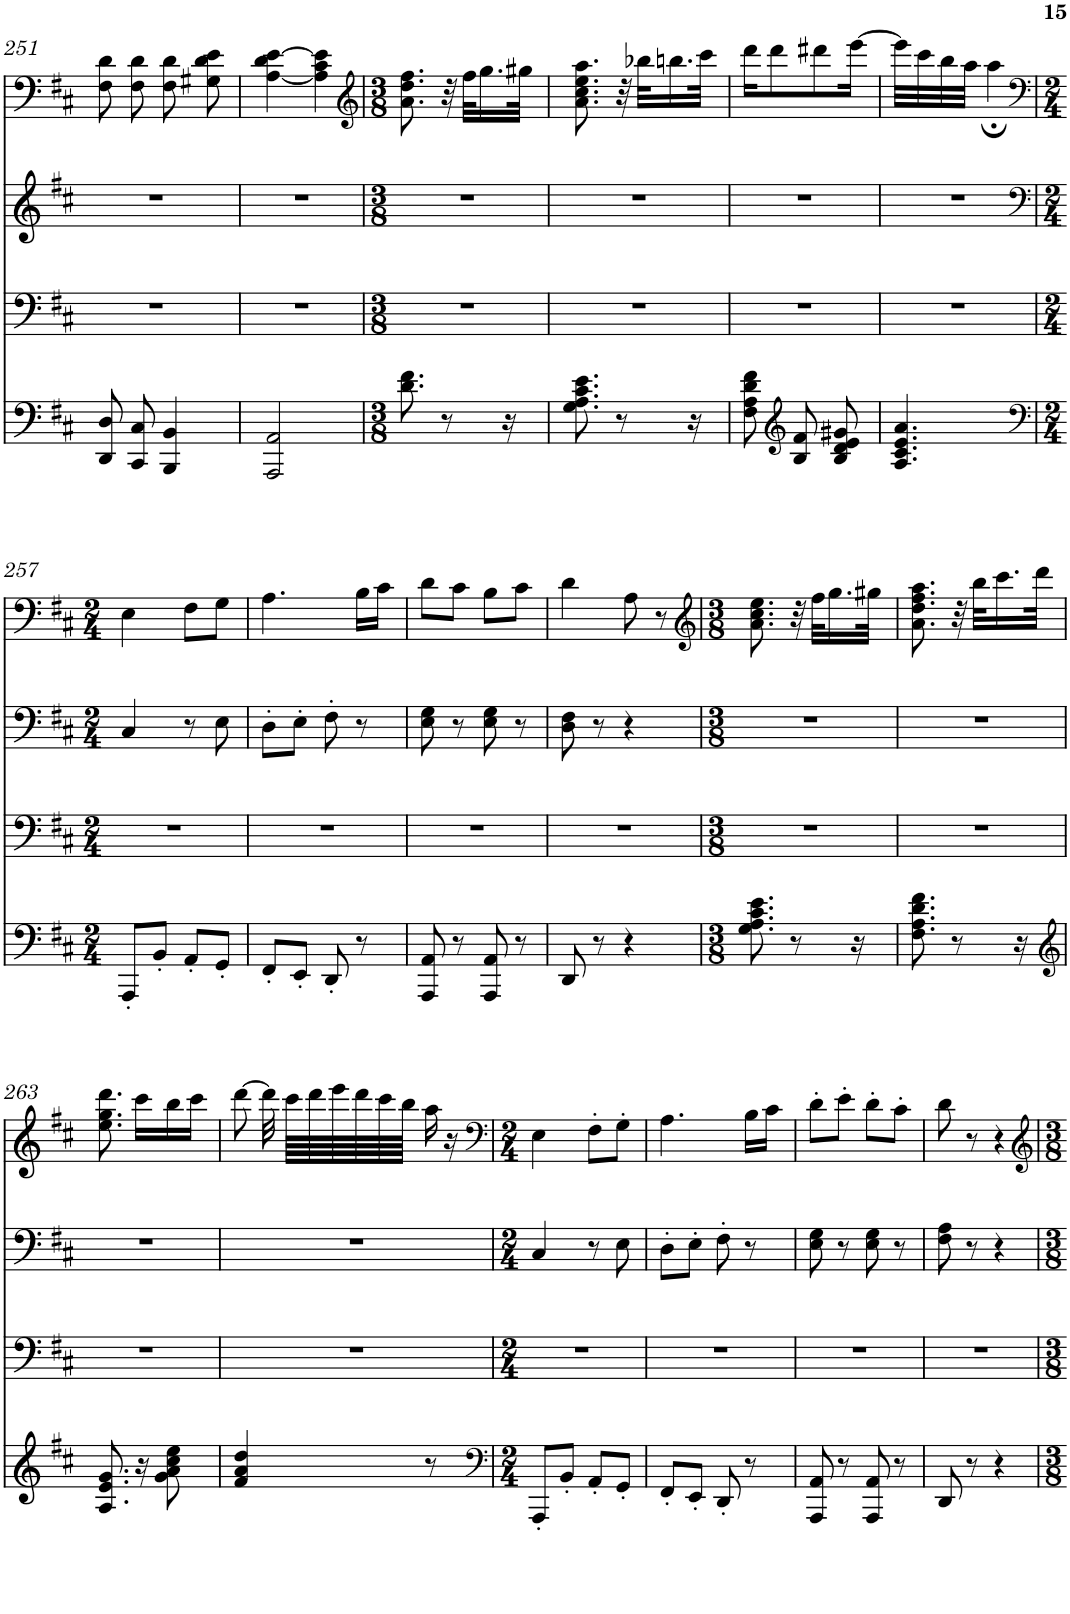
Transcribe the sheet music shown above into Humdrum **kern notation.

**kern	**kern	**kern	**kern
*part4	*part3	*part2	*part1
*staff4	*staff3	*staff2	*staff1
*I"None	*I"None	*I"None	*I"None
!!LO:PB:g=z
*clefF4	*clefF4	*clefG2	*clefF4
*k[f#c#]	*k[f#c#]	*k[f#c#]	*k[f#c#]
*M2/4	*M2/4	*M2/4	*M2/4
=251	=251	=251	=251
8DD/ 8D/	2r	2r	8F#\ 8d\
8CC#/ 8C#/	.	.	8F#\ 8d\
4BBB/ 4BB/	.	.	8F#\ 8d\
.	.	.	8G#X\ 8d\ 8e\
=252	=252	=252	=252
2AAA/ 2AA/	2r	2r	[4A\ 4d\ [4e\
.	.	.	4A\] 4c#\ 4e\]
=253	=253	=253	=253
*	*	*	*clefG2
*M3/8	*M3/8	*M3/8	*M3/8
8.d\ 8.f#\	4.r	4.r	8.a\ 8.dd\ 8.ff#\
8r	.	.	32r
.	.	.	32ff#\KLL
.	.	.	16.gg\
16r	.	.	.
.	.	.	32gg#X\JJk
=254	=254	=254	=254
8.G\ 8.A\ 8.c#\ 8.e\	4.r	4.r	8.a\ 8.cc#\ 8.ee\ 8.aa\
8r	.	.	32r
.	.	.	32bb-X\KLL
.	.	.	16.bbn\
16r	.	.	.
.	.	.	32ccc#\JJk
=255	=255	=255	=255
8F#\ 8A\ 8d\ 8f#\	4.r	4.r	16ddd\KL
.	.	.	8ddd\
*clefG2	*	*	*
8B/ 8f#/	.	.	.
.	.	.	8ddd#X\
8B/ 8d/ 8e/ 8g#X/	.	.	.
.	.	.	[16eee\Jk
=256	=256	=256	=256
4.A/ 4.c#/ 4.e/ 4.a/	4.r	4.r	32eee\LLL]
.	.	.	32ccc#\
.	.	.	32bb\
.	.	.	32aa\JJJ
.	.	.	4aa;\
!!LO:LB:g=z
=257	=257	=257	=257
*clefF4	*	*clefF4	*clefF4
*M2/4	*M2/4	*M2/4	*M2/4
8AAA'/L	2r	4C#/	4E\
8BB'/J	.	.	.
8AA'/L	.	8r	8F#\L
8GG'/J	.	8E\	8G\J
=258	=258	=258	=258
8FF#'/L	2r	8D'\L	4.A\
8EE'/J	.	8E'\J	.
8DD'/	.	8F#'\	.
8r	.	8r	16B\LL
.	.	.	16c#\JJ
=259	=259	=259	=259
8AAA/ 8AA/	2r	8E\ 8G\	8d\L
8r	.	8r	8c#\J
8AAA/ 8AA/	.	8E\ 8G\	8B\L
8r	.	8r	8c#\J
=260	=260	=260	=260
8DD/	2r	8D\ 8F#\	4d\
8r	.	8r	.
4r	.	4r	8A\
.	.	.	8r
=261	=261	=261	=261
*	*	*	*clefG2
*M3/8	*M3/8	*M3/8	*M3/8
8.G\ 8.A\ 8.c#\ 8.e\	4.r	4.r	8.a\ 8.cc#\ 8.ee\
8r	.	.	32r
.	.	.	32ff#\KLL
.	.	.	16.gg\
16r	.	.	.
.	.	.	32gg#X\JJk
=262	=262	=262	=262
8.F#\ 8.A\ 8.d\ 8.f#\	4.r	4.r	8.a\ 8.dd\ 8.ff#\ 8.aa\
8r	.	.	32r
.	.	.	32bb\KLL
.	.	.	16.ccc#\
16r	.	.	.
.	.	.	32ddd\JJk
!!LO:LB:g=z
=263	=263	=263	=263
*clefG2	*	*	*
8.A/ 8.e/ 8.g/	4.r	4.r	8.ee\ 8.gg\ 8.ddd\
16r	.	.	16ccc#\LL
8g\ 8a\ 8cc#\ 8ee\	.	.	16bb\
.	.	.	16ccc#\JJ
=264	=264	=264	=264
4f#/ 4a/ 4dd/	4.r	4.r	[8ddd\
.	.	.	32ddd\]
.	.	.	64ccc#\LLLL
.	.	.	64ddd\
.	.	.	64eee\
.	.	.	64ddd\
.	.	.	64ccc#\
.	.	.	64bb\JJJJ
8r	.	.	16aa\
.	.	.	16r
=265	=265	=265	=265
*clefF4	*	*	*clefF4
*M2/4	*M2/4	*M2/4	*M2/4
8AAA'/L	2r	4C#/	4E\
8BB'/J	.	.	.
8AA'/L	.	8r	8F#'\L
8GG'/J	.	8E\	8G'\J
=266	=266	=266	=266
8FF#'/L	2r	8D'\L	4.A\
8EE'/J	.	8E'\J	.
8DD'/	.	8F#'\	.
8r	.	8r	16B\LL
.	.	.	16c#\JJ
=267	=267	=267	=267
8AAA/ 8AA/	2r	8E\ 8G\	8d'\L
8r	.	8r	8e'\J
8AAA/ 8AA/	.	8E\ 8G\	8d'\L
8r	.	8r	8c#'\J
=268	=268	=268	=268
8DD/	2r	8F#\ 8A\	8d\
8r	.	8r	8r
4r	.	4r	4r
=	=	=	=
*-	*-	*-	*-
